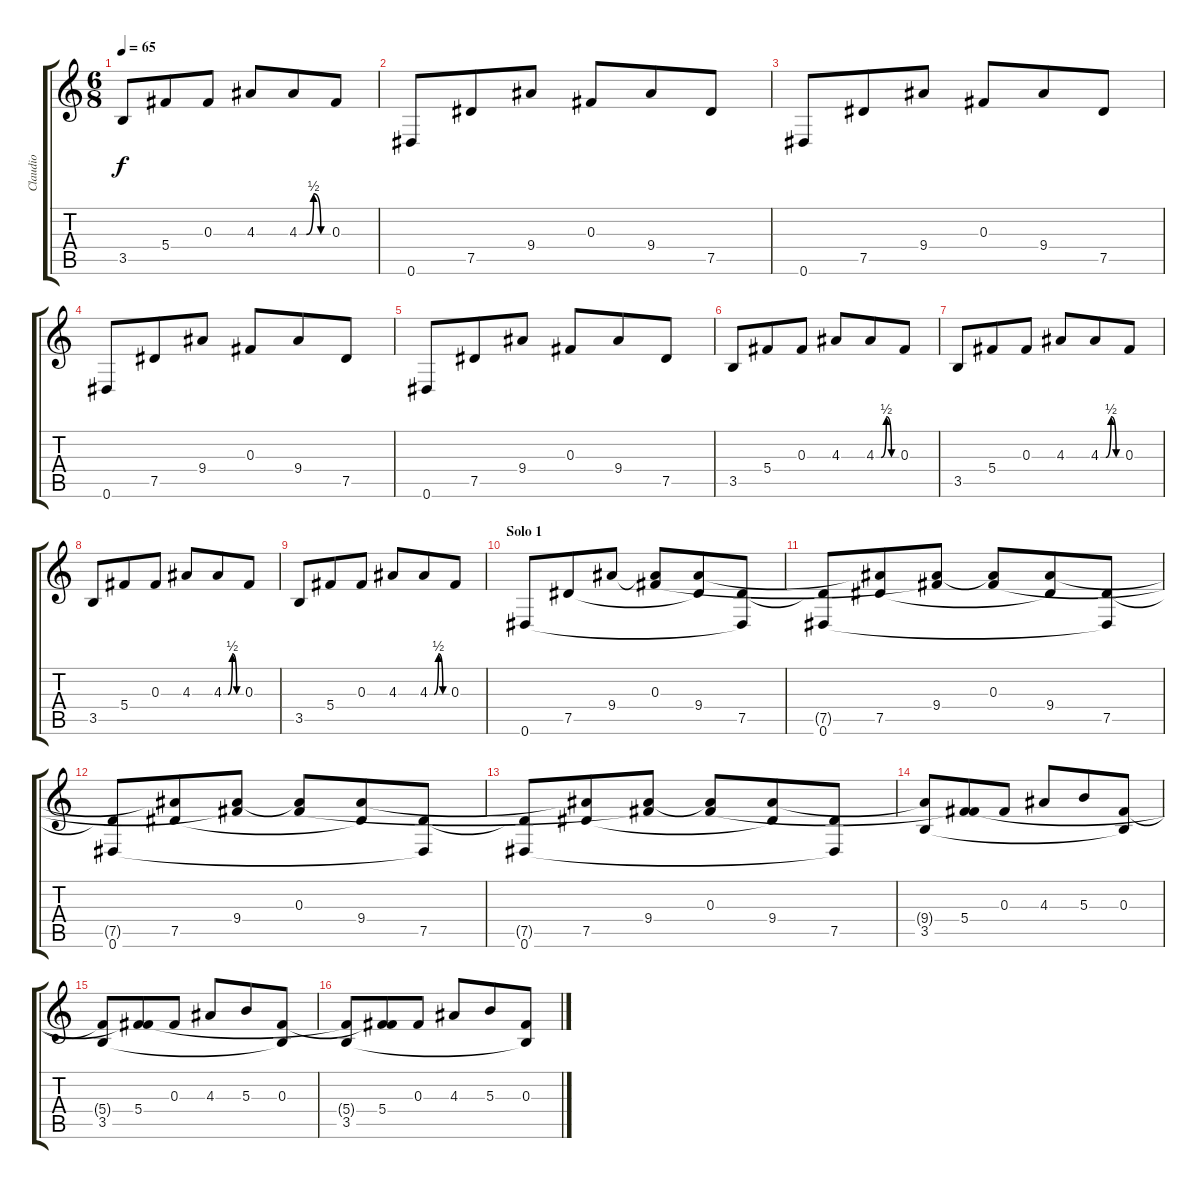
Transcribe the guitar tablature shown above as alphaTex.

\track ("Claudio" "Claudio") {instrument distortionguitar}
\staff {score tabs}
\tuning (Eb4 Bb3 Gb3 Db3 Ab2 Eb2) {hide}
\ts (6 8)
\tempo 65
\clef g2
\ks c
3.5.8{dy f} 5.4.8 0.3.8 4.3.8 4.3{be (custom 0 0 15 0 30 2 45 0 60 0)}.8 0.3.8 |
0.6.8 7.5.8 9.4.8 0.3.8 9.4.8 7.5.8 |
0.6.8 7.5.8 9.4.8 0.3.8 9.4.8 7.5.8 |
0.6.8 7.5.8 9.4.8 0.3.8 9.4.8 7.5.8 |
0.6.8 7.5.8 9.4.8 0.3.8 9.4.8 7.5.8 |
3.5.8 5.4.8 0.3.8 4.3.8 4.3{be (custom 0 0 15 0 30 2 45 0 60 0)}.8 0.3.8 |
3.5.8 5.4.8 0.3.8 4.3.8 4.3{be (custom 0 0 15 0 30 2 45 0 60 0)}.8 0.3.8 |
3.5.8 5.4.8 0.3.8 4.3.8 4.3{be (custom 0 0 15 0 30 2 45 0 60 0)}.8 0.3.8 |
3.5.8 5.4.8 0.3.8 4.3.8 4.3{be (custom 0 0 15 0 30 2 45 0 60 0)}.8 0.3.8 |
\section ("" "Solo 1")
0.6.8{volume 10 instrument electricguitarjazz} 7.5.8 9.4.8 (0.3 9.4{t}).8 (9.4 7.5{t}).8 (7.5 0.6{t}).8 |
(7.5{t} 0.6).8 (9.4{t} 7.5).8 (0.3{t} 9.4).8 (0.3 9.4{t}).8 (9.4 7.5{t}).8 (7.5 0.6{t}).8 |
(7.5{t} 0.6).8 (9.4{t} 7.5).8 (0.3{t} 9.4).8 (0.3 9.4{t}).8 (9.4 7.5{t}).8 (7.5 0.6{t}).8 |
(7.5{t} 0.6).8 (9.4{t} 7.5).8 (0.3{t} 9.4).8 (0.3 9.4{t}).8 (9.4 7.5{t}).8 (7.5 0.6{t}).8 |
(9.4{t} 3.5).8 (0.3{t} 5.4).8 0.3.8 4.3.8 5.3.8 (0.3 3.5{t}).8 |
(5.4{t} 3.5).8 (0.3{t} 5.4).8 0.3.8 4.3.8 5.3.8 (0.3 3.5{t}).8 |
(5.4{t} 3.5).8 (0.3{t} 5.4).8 0.3.8 4.3.8 5.3.8 (0.3 3.5{t}).8
